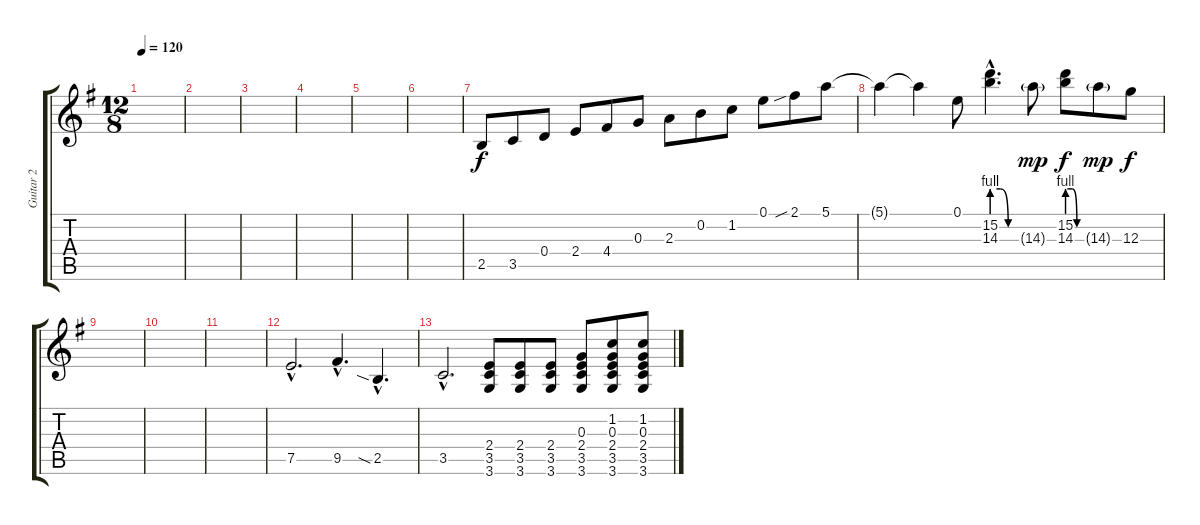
\track ("Guitar 2" "Guitar 2") {instrument electricguitarclean}
\staff {score tabs}
\tuning (E4 B3 G3 D3 A2 E2) {hide}
\ts (12 8)
\tempo 120
\clef g2
\ks g
|
|
|
|
|
|
2.5.8 3.5.8 0.4.8 2.4.8 4.4.8 0.3.8 2.3.8 0.2.8 1.2.8 0.1.8 2.1{sib}.8 5.1.8 |
5.1{t}.4 5.1{t}.4 0.1.8 (15.2{hac} 14.3{be (custom 0 4 20 4 40 0 60 0) hac}).4{d} 14.3{g}.8{dy mp} (15.2 14.3{be (custom 0 4 20 4 40 0 60 0)}).8{dy f} 14.3{g}.8{dy mp} 12.3.8{dy f} |
|
|
|
7.5{hac}.2{d} 9.5{hac}.4{d} 2.5{sia hac}.4{d} |
3.5{hac}.2{d} (2.4 3.5 3.6).8 (2.4 3.5 3.6).8 (2.4 3.5 3.6).8 (0.3 2.4 3.5 3.6).8 (1.2 0.3 2.4 3.5 3.6).8 (1.2 0.3 2.4 3.5 3.6).8
